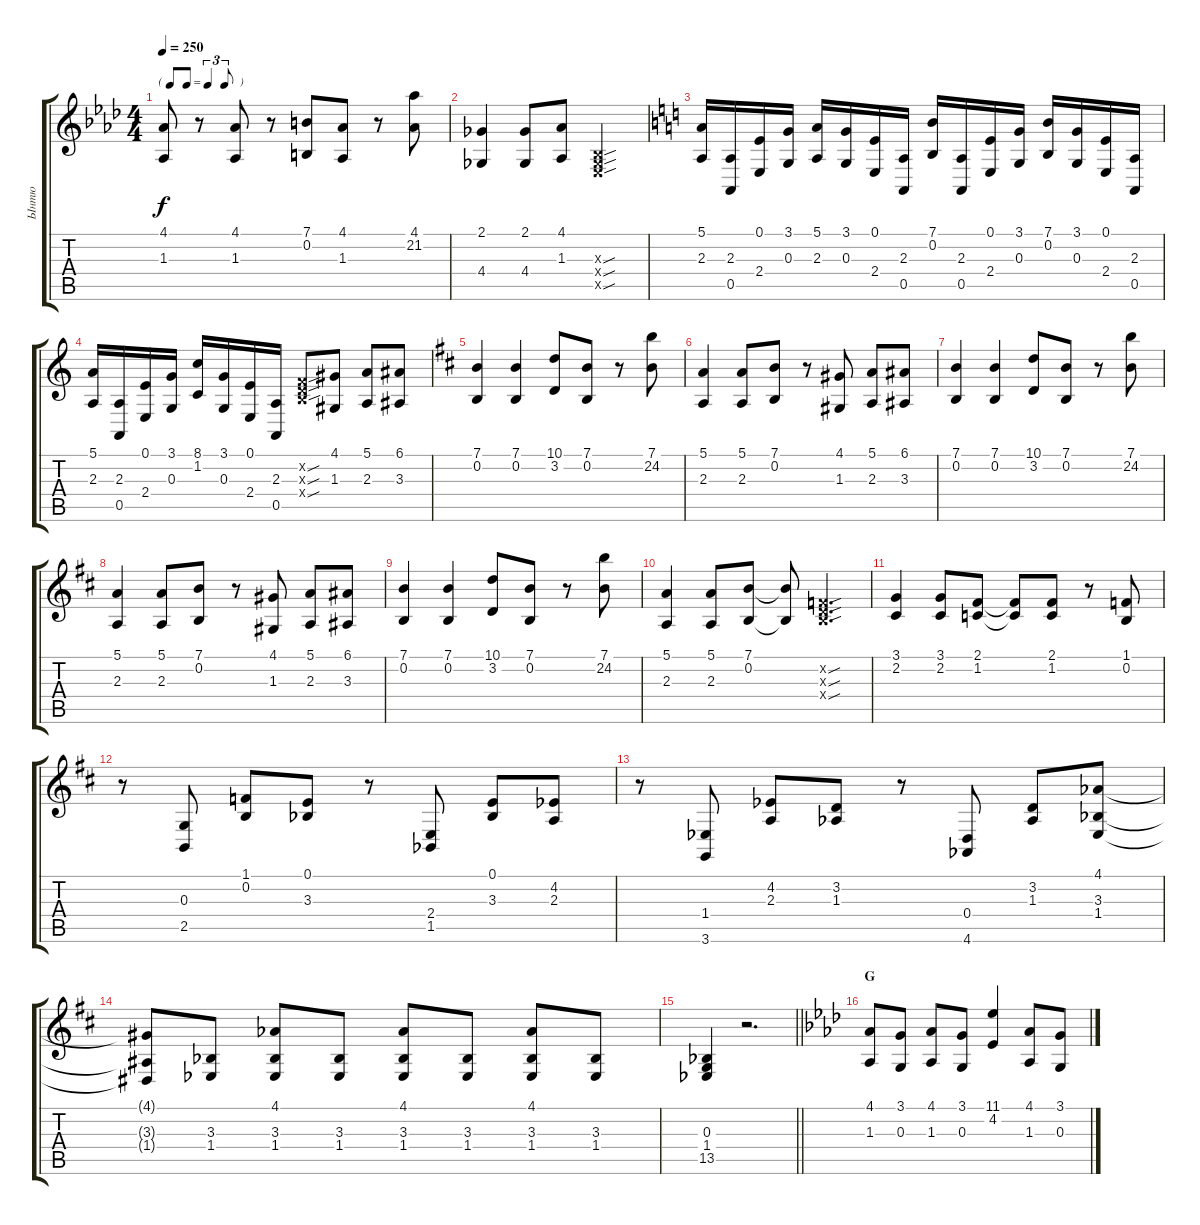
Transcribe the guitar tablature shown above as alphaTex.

\track ("Ынтю" "Ынтю") {instrument drawbarorgan}
\staff {score tabs}
\tuning (E4 B3 G3 D3 A2 E2) {hide}
\ts (4 4)
\tf triplet8th
\tempo 250
\clef g2
\ks ab
(4.1 1.3).8{dy f} r.8 (4.1 1.3).8 r.8 (7.1 0.2).8 (4.1 1.3).8 r.8 (4.1 21.2).8 |
(2.1 4.4).4 (2.1 4.4).8 (4.1 1.3).8 (3.3{sou x} 4.4{sou x} 6.5{sou x}).2 |
\ks c
(5.1 2.3).16 (2.3 0.5).16 (0.1 2.4).16 (3.1 0.3).16 (5.1 2.3).16 (3.1 0.3).16 (0.1 2.4).16 (2.3 0.5).16 (7.1 0.2).16 (2.3 0.5).16 (0.1 2.4).16 (3.1 0.3).16 (7.1 0.2).16 (3.1 0.3).16 (0.1 2.4).16 (2.3 0.5).16 |
(5.1 2.3).16 (2.3 0.5).16 (0.1 2.4).16 (3.1 0.3).16 (8.1 1.2).16 (3.1 0.3).16 (0.1 2.4).16 (2.3 0.5).16 (6.2{sou x} 4.3{sou x} 12.4{sou x}).8 (4.1 1.3).8 (5.1 2.3).8 (6.1 3.3).8 |
\ks d
(7.1 0.2).4 (7.1 0.2).4 (10.1 3.2).8 (7.1 0.2).8 r.8 (7.1 24.2).8 |
(5.1 2.3).4 (5.1 2.3).8 (7.1 0.2).8 r.8 (4.1 1.3).8 (5.1 2.3).8 (6.1 3.3).8 |
(7.1 0.2).4 (7.1 0.2).4 (10.1 3.2).8 (7.1 0.2).8 r.8 (7.1 24.2).8 |
(5.1 2.3).4 (5.1 2.3).8 (7.1 0.2).8 r.8 (4.1 1.3).8 (5.1 2.3).8 (6.1 3.3).8 |
(7.1 0.2).4 (7.1 0.2).4 (10.1 3.2).8 (7.1 0.2).8 r.8 (7.1 24.2).8 |
(5.1 2.3).4 (5.1 2.3).8 (7.1 0.2).8 (7.1{t} 0.2{t}).8 (0.2{sou x} 7.3{sou x} 15.4{sou x}).4{d} |
(3.1 2.2).4 (3.1 2.2).8 (2.1 1.2).8 (2.1{t} 1.2{t}).8 (2.1 1.2).8 r.8 (1.1 0.2).8 |
r.8 (0.3 2.5).8 (1.1 0.2).8 (0.1 3.3{acc b}).8 r.8 (2.4 1.5{acc b}).8 (0.1 3.3{acc b}).8 (4.2{acc b} 2.3).8 |
r.8 (1.4{acc b} 3.6).8 (4.2{acc b} 2.3).8 (3.2 1.3{acc b}).8 r.8 (0.4 4.6{acc b}).8 (3.2 1.3{acc b}).8 (4.1{acc b} 3.3{acc b} 1.4{acc b}).8 |
(4.1{t} 3.3{t} 1.4{t}).8 (3.3{acc b} 1.4{acc b}).8 (4.1{acc b} 3.3{acc b} 1.4{acc b}).8 (3.3{acc b} 1.4{acc b}).8 (4.1{acc b} 3.3{acc b} 1.4{acc b}).8 (3.3{acc b} 1.4{acc b}).8 (4.1{acc b} 3.3{acc b} 1.4{acc b}).8 (3.3{acc b} 1.4{acc b}).8 |
\barLineRight lightlight
(0.3 1.4{acc b} 13.5{acc b}).4 r.2{d} |
\section ("" "G")
\ks ab
(4.1 1.3).8 (3.1 0.3).8 (4.1 1.3).8 (3.1 0.3).8 (11.1 4.2).4 (4.1 1.3).8 (3.1 0.3).8
